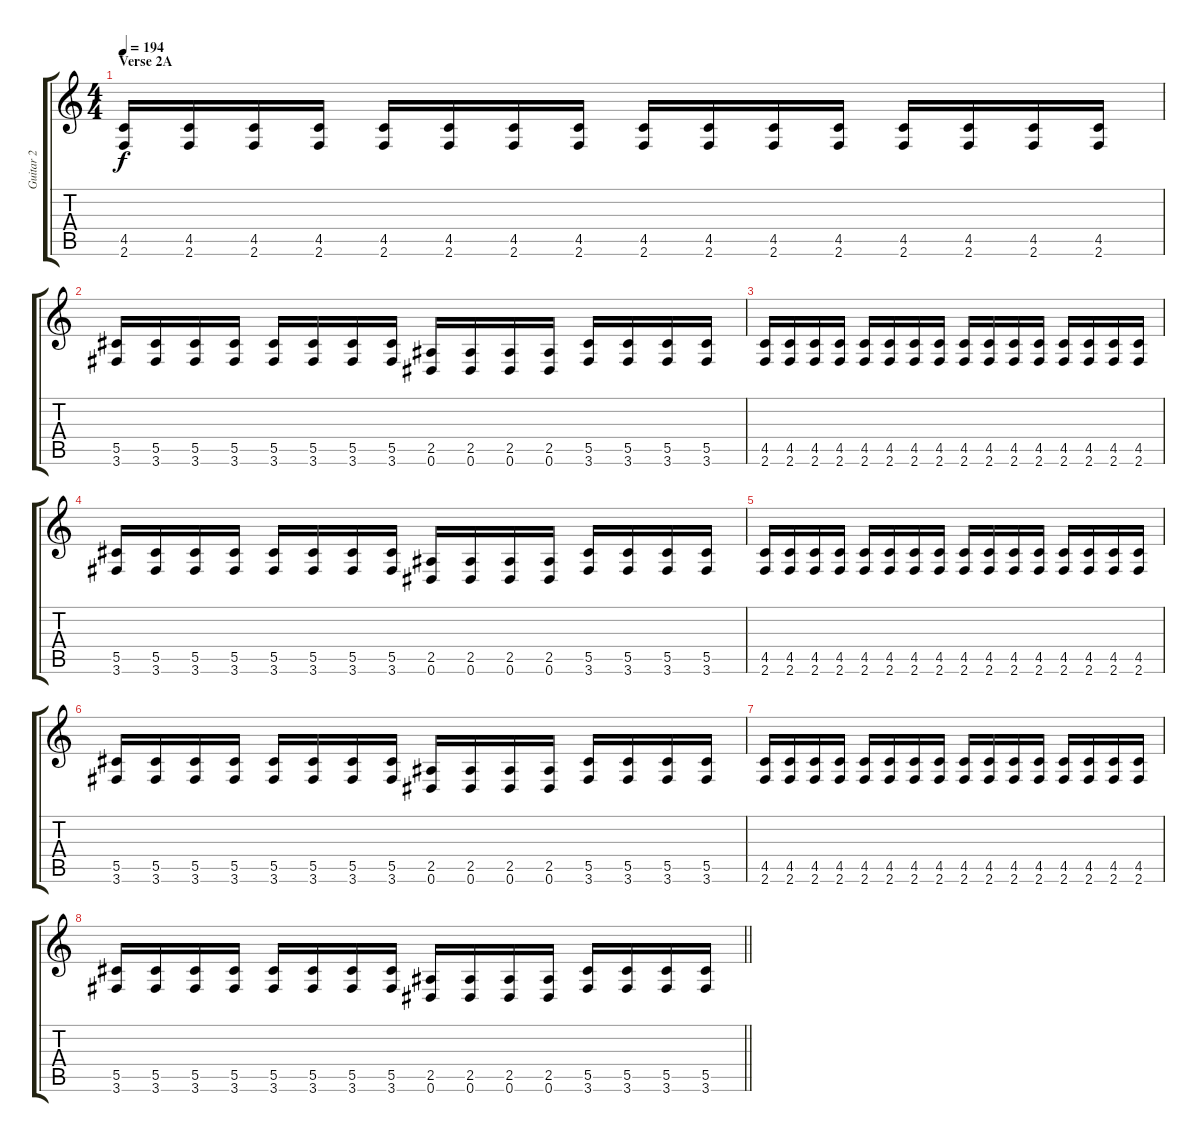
\track ("Guitar 2" "Guitar 2") {instrument overdrivenguitar}
\staff {score tabs}
\tuning (Eb4 Bb3 Gb3 Db3 Ab2 Eb2) {hide}
\ts (4 4)
\section ("" "Verse 2A")
\tempo 194
\clef g2
\ks c
(4.5 2.6).16{dy f} (4.5 2.6).16 (4.5 2.6).16 (4.5 2.6).16 (4.5 2.6).16 (4.5 2.6).16 (4.5 2.6).16 (4.5 2.6).16 (4.5 2.6).16 (4.5 2.6).16 (4.5 2.6).16 (4.5 2.6).16 (4.5 2.6).16 (4.5 2.6).16 (4.5 2.6).16 (4.5 2.6).16 |
(5.5 3.6).16 (5.5 3.6).16 (5.5 3.6).16 (5.5 3.6).16 (5.5 3.6).16 (5.5 3.6).16 (5.5 3.6).16 (5.5 3.6).16 (2.5 0.6).16 (2.5 0.6).16 (2.5 0.6).16 (2.5 0.6).16 (5.5 3.6).16 (5.5 3.6).16 (5.5 3.6).16 (5.5 3.6).16 |
(4.5 2.6).16 (4.5 2.6).16 (4.5 2.6).16 (4.5 2.6).16 (4.5 2.6).16 (4.5 2.6).16 (4.5 2.6).16 (4.5 2.6).16 (4.5 2.6).16 (4.5 2.6).16 (4.5 2.6).16 (4.5 2.6).16 (4.5 2.6).16 (4.5 2.6).16 (4.5 2.6).16 (4.5 2.6).16 |
(5.5 3.6).16 (5.5 3.6).16 (5.5 3.6).16 (5.5 3.6).16 (5.5 3.6).16 (5.5 3.6).16 (5.5 3.6).16 (5.5 3.6).16 (2.5 0.6).16 (2.5 0.6).16 (2.5 0.6).16 (2.5 0.6).16 (5.5 3.6).16 (5.5 3.6).16 (5.5 3.6).16 (5.5 3.6).16 |
(4.5 2.6).16 (4.5 2.6).16 (4.5 2.6).16 (4.5 2.6).16 (4.5 2.6).16 (4.5 2.6).16 (4.5 2.6).16 (4.5 2.6).16 (4.5 2.6).16 (4.5 2.6).16 (4.5 2.6).16 (4.5 2.6).16 (4.5 2.6).16 (4.5 2.6).16 (4.5 2.6).16 (4.5 2.6).16 |
(5.5 3.6).16 (5.5 3.6).16 (5.5 3.6).16 (5.5 3.6).16 (5.5 3.6).16 (5.5 3.6).16 (5.5 3.6).16 (5.5 3.6).16 (2.5 0.6).16 (2.5 0.6).16 (2.5 0.6).16 (2.5 0.6).16 (5.5 3.6).16 (5.5 3.6).16 (5.5 3.6).16 (5.5 3.6).16 |
(4.5 2.6).16 (4.5 2.6).16 (4.5 2.6).16 (4.5 2.6).16 (4.5 2.6).16 (4.5 2.6).16 (4.5 2.6).16 (4.5 2.6).16 (4.5 2.6).16 (4.5 2.6).16 (4.5 2.6).16 (4.5 2.6).16 (4.5 2.6).16 (4.5 2.6).16 (4.5 2.6).16 (4.5 2.6).16 |
\barLineRight lightlight
(5.5 3.6).16 (5.5 3.6).16 (5.5 3.6).16 (5.5 3.6).16 (5.5 3.6).16 (5.5 3.6).16 (5.5 3.6).16 (5.5 3.6).16 (2.5 0.6).16 (2.5 0.6).16 (2.5 0.6).16 (2.5 0.6).16 (5.5 3.6).16 (5.5 3.6).16 (5.5 3.6).16 (5.5 3.6).16
